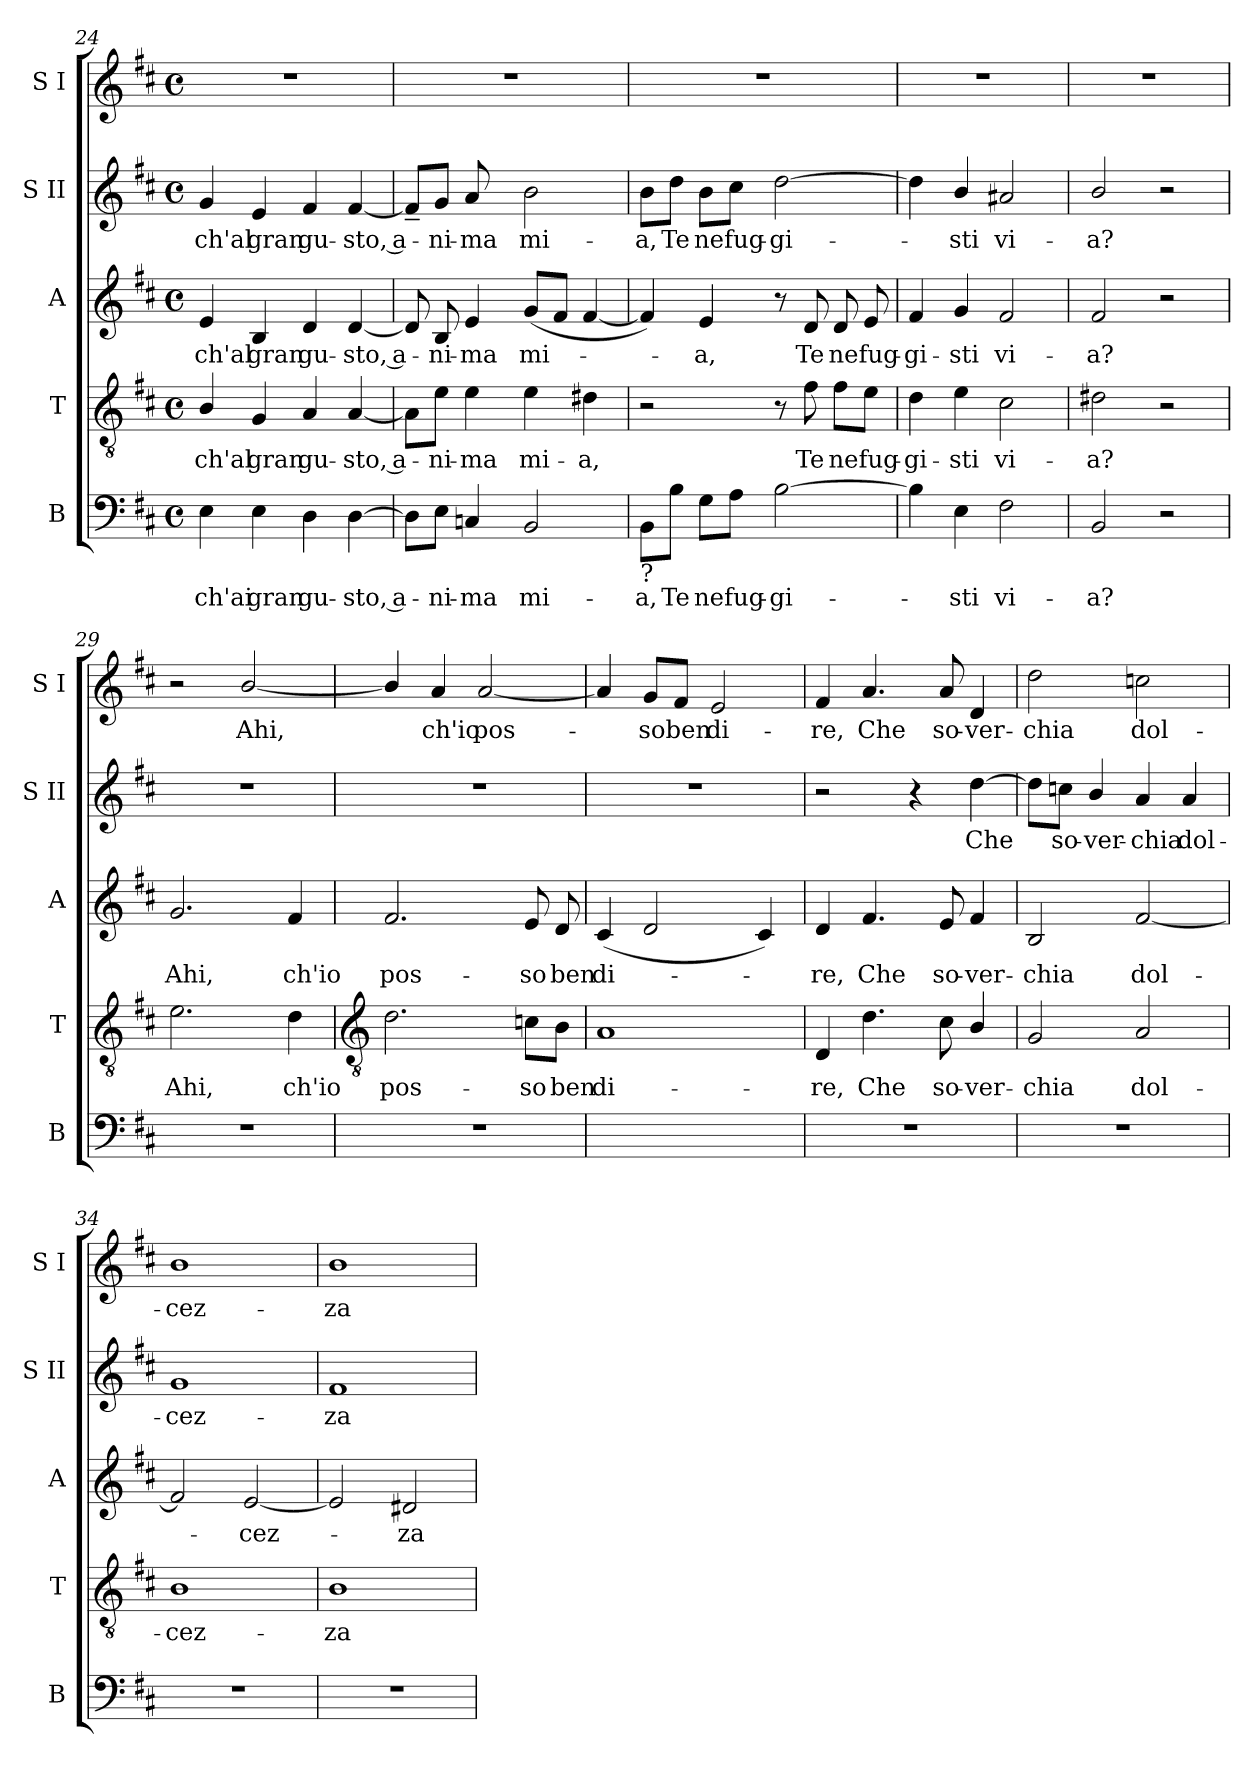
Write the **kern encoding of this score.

**kern	**text	**kern	**text	**kern	**text	**kern	**text	**kern	**text
*part5	*part5	*part4	*part4	*part3	*part3	*part2	*part2	*part1	*part1
*staff5	*staff5	*staff4	*staff4	*staff3	*staff3	*staff2	*staff2	*staff1	*staff1
*I"B	*	*I"T	*	*I"A	*	*I"S II	*	*I"S I	*
*I'B	*	*I'T	*	*I'A	*	*I'S II	*	*I'S I	*
!!LO:LB:g=z
*clefF4	*	*clefGv2	*	*clefG2	*	*clefG2	*	*clefG2	*
*k[f#c#]	*	*k[f#c#]	*	*k[f#c#]	*	*k[f#c#]	*	*k[f#c#]	*
*D:	*	*D:	*	*D:	*	*D:	*	*D:	*
*M4/4	*	*M4/4	*	*M4/4	*	*M4/4	*	*M4/4	*
*met(c)	*	*met(c)	*	*met(c)	*	*met(c)	*	*met(c)	*
=24	=24	=24	=24	=24	=24	=24	=24	=24	=24
!	!LO:LY:b	!	!LO:LY:b	!	!LO:LY:b	!	!LO:LY:b	!	!
4E	-ch'ai	4B/	-ch'al	4e	-ch'al	4g	-ch'al	1r	.
!	!LO:LY:b	!	!LO:LY:b	!	!LO:LY:b	!	!LO:LY:b	!	!
4E	gran	4G	gran	4B	gran	4e	gran	.	.
!	!LO:LY:b	!	!LO:LY:b	!	!LO:LY:b	!	!LO:LY:b	!	!
4D	gu-	4A	gu-	4d	gu-	4f#	gu-	.	.
!	!LO:LY:b	!	!LO:LY:b	!	!LO:LY:b	!	!LO:LY:b	!	!
[4D	-sto, a-	[4A	-sto, a-	[4d	-sto, a-	[4f#	-sto, a-	.	.
=25	=25	=25	=25	=25	=25	=25	=25	=25	=25
8D\L]	.	8A\L]	.	8d]	.	8f#~/L]	.	1r	.
!	!LO:LY:b	!	!LO:LY:b	!	!LO:LY:b	!	!LO:LY:b	!	!
8E\J	ni-	8e\J	ni-	8B	ni-	8g/J	ni-	.	.
!	!LO:LY:b	!	!LO:LY:b	!	!LO:LY:b	!	!LO:LY:b	!	!
4Cn	-ma	4e	-ma	4e	-ma	8a	-ma	.	.
.	.	.	.	.	.	8ryy	.	.	.
!	!LO:LY:b	!	!LO:LY:b	!	!LO:LY:b	!	!LO:LY:b	!	!
2BB	mi-	4e	mi-	(<8gL	mi-	2b	mi-	.	.
.	.	.	.	8f#J	.	.	.	.	.
!	!	!	!LO:LY:b	!	!	!	!	!	!
.	.	4d#X	-a,	[4f#	.	.	.	.	.
=26	=26	=26	=26	=26	=26	=26	=26	=26	=26
!LO:TX:b:t=?	!	!	!	!	!	!	!	!	!
!	!LO:LY:b	!	!	!	!	!	!LO:LY:b	!	!
8BB\L	-a,	2r	.	4f#])	.	8b\L	-a,	1r	.
!	!LO:LY:b	!	!	!	!	!	!LO:LY:b	!	!
8B\J	Te	.	.	.	.	8dd\J	Te	.	.
!	!LO:LY:b	!	!	!	!LO:LY:b	!	!LO:LY:b	!	!
8G\L	ne	.	.	4e	a,	8b\L	ne	.	.
!	!LO:LY:b	!	!	!	!	!	!LO:LY:b	!	!
8A\J	fug-	.	.	.	.	8cc#\J	fug-	.	.
!	!LO:LY:b	!	!	!	!	!	!LO:LY:b	!	!
[2B	-gi-	8r	.	8r	.	[2dd	-gi-	.	.
!	!	!	!LO:LY:b	!	!LO:LY:b	!	!	!	!
.	.	8f#	Te	8d	Te	.	.	.	.
!	!	!	!LO:LY:b	!	!LO:LY:b	!	!	!	!
.	.	8f#\L	ne	8d	ne	.	.	.	.
!	!	!	!LO:LY:b	!	!LO:LY:b	!	!	!	!
.	.	8e\J	fug-	8e	fug-	.	.	.	.
=27	=27	=27	=27	=27	=27	=27	=27	=27	=27
!	!	!	!LO:LY:b	!	!LO:LY:b	!	!	!	!
4B]	.	4d	-gi-	4f#	-gi-	4dd]	.	1r	.
!	!LO:LY:b	!	!LO:LY:b	!	!LO:LY:b	!	!LO:LY:b	!	!
4E	sti	4e	-sti	4g	-sti	4b/	sti	.	.
!	!LO:LY:b	!	!LO:LY:b	!	!LO:LY:b	!	!LO:LY:b	!	!
2F#	vi-	2c#	vi-	2f#	vi-	2a#X	vi-	.	.
=28	=28	=28	=28	=28	=28	=28	=28	=28	=28
!	!LO:LY:b	!	!LO:LY:b	!	!LO:LY:b	!	!LO:LY:b	!	!
2BB	-a?	2d#X	-a?	2f#	-a?	2b/	-a?	1r	.
2r	.	2r	.	2r	.	2r	.	.	.
=29	=29	=29	=29	=29	=29	=29	=29	=29	=29
!	!	!	!LO:LY:b	!	!LO:LY:b	!	!	!	!
1r	.	2.e	Ahi,	2.g	Ahi,	1r	.	2r	.
!	!	!	!	!	!	!	!	!	!LO:LY:b
.	.	.	.	.	.	.	.	[2b/	Ahi,
!	!	!	!LO:LY:b	!	!LO:LY:b	!	!	!	!
.	.	4d	ch'io	4f#	ch'io	.	.	.	.
!!LO:LB:g=z
=30	=30	=30	=30	=30	=30	=30	=30	=30	=30
*	*	*clefGv2	*	*	*	*	*	*	*
!	!	!	!LO:LY:b	!	!LO:LY:b	!	!	!	!
1r	.	2.d	pos-	2.f#	pos-	1r	.	4b/]	.
!	!	!	!	!	!	!	!	!	!LO:LY:b
.	.	.	.	.	.	.	.	4a	ch'io
!	!	!	!	!	!	!	!	!	!LO:LY:b
.	.	.	.	.	.	.	.	[2a	pos-
!	!	!	!LO:LY:b	!	!LO:LY:b	!	!	!	!
.	.	8cn\L	-so	8e	-so	.	.	.	.
!	!	!	!LO:LY:b	!	!LO:LY:b	!	!	!	!
.	.	8B\J	ben	8d	ben	.	.	.	.
=31	=31	=31	=31	=31	=31	=31	=31	=31	=31
!	!	!	!LO:LY:b	!	!LO:LY:b	!	!	!	!
1ryy	.	1A	di-	(<4c#	di-	1r	.	4a]	.
!	!	!	!	!	!	!	!	!	!LO:LY:b
.	.	.	.	2d	.	.	.	8g/L	so
!	!	!	!	!	!	!	!	!	!LO:LY:b
.	.	.	.	.	.	.	.	8f#/J	ben
!	!	!	!	!	!	!	!	!	!LO:LY:b
.	.	.	.	.	.	.	.	2e	di-
.	.	.	.	4c#)	.	.	.	.	.
=32	=32	=32	=32	=32	=32	=32	=32	=32	=32
!	!	!	!LO:LY:b	!	!LO:LY:b	!	!	!	!LO:LY:b
1r	.	4D	-re,	4d	re,	2r	.	4f#	-re,
!	!	!	!LO:LY:b	!	!LO:LY:b	!	!	!	!LO:LY:b
.	.	4.d	Che	4.f#	Che	.	.	4.a	Che
.	.	.	.	.	.	4r	.	.	.
!	!	!	!LO:LY:b	!	!LO:LY:b	!	!	!	!LO:LY:b
.	.	8c#	so-	8e	so-	.	.	8a	so-
!	!	!	!LO:LY:b	!	!LO:LY:b	!	!LO:LY:b	!	!LO:LY:b
.	.	4B/	-ver-	4f#	-ver-	[4dd	Che	4d	-ver-
=33	=33	=33	=33	=33	=33	=33	=33	=33	=33
!	!	!	!LO:LY:b	!	!LO:LY:b	!	!	!	!LO:LY:b
1r	.	2G	-chia	2B	-chia	8dd\L]	.	2dd	-chia
!	!	!	!	!	!	!	!LO:LY:b	!	!
.	.	.	.	.	.	8ccn\J	so-	.	.
!	!	!	!	!	!	!	!LO:LY:b	!	!
.	.	.	.	.	.	4b/	-ver-	.	.
!	!	!	!LO:LY:b	!	!LO:LY:b	!	!LO:LY:b	!	!LO:LY:b
.	.	2A	dol-	[2f#	dol-	4a	-chia	2ccn	dol-
!	!	!	!	!	!	!	!LO:LY:b	!	!
.	.	.	.	.	.	4a	dol-	.	.
=34	=34	=34	=34	=34	=34	=34	=34	=34	=34
!	!	!	!LO:LY:b	!	!	!	!LO:LY:b	!	!LO:LY:b
1r	.	1B	-cez-	2f#]	.	1g	-cez-	1b	-cez-
!	!	!	!	!	!LO:LY:b	!	!	!	!
.	.	.	.	[2e	cez-	.	.	.	.
=35	=35	=35	=35	=35	=35	=35	=35	=35	=35
!	!	!	!LO:LY:b	!	!	!	!LO:LY:b	!	!LO:LY:b
1r	.	1B	-za	2e]	.	1f#	-za	1b	-za
!	!	!	!	!	!LO:LY:b	!	!	!	!
.	.	.	.	2d#X	za	.	.	.	.
=	=	=	=	=	=	=	=	=	=
*-	*-	*-	*-	*-	*-	*-	*-	*-	*-
